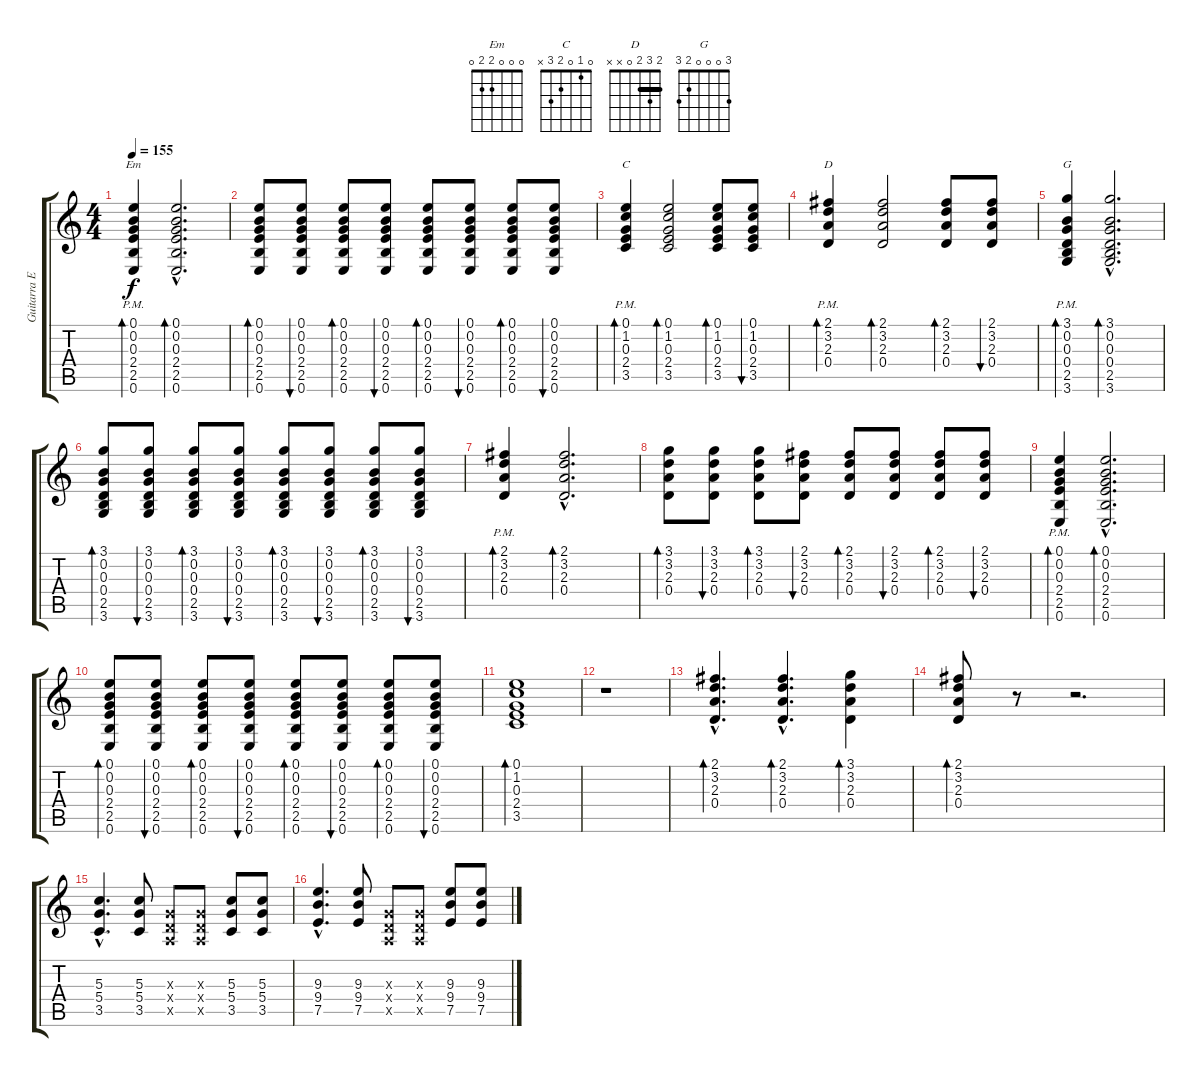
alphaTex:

\track ("Guitarra Eléctrica" "Guitarra E") {instrument overdrivenguitar}
\staff {score tabs}
\tuning (E4 B3 G3 D3 A2 E2) {hide}
\chord ("Em" 0 0 0 2 2 0)
\chord ("C" 0 1 0 2 3 x)
\chord ("D" 2 3 2 0 x x) {barre 2}
\chord ("G" 3 0 0 0 2 3)
\ts (4 4)
\tempo 155
\clef g2
\ks c
(0.1{pm} 0.2{pm} 0.3{pm} 2.4{pm} 2.5{pm} 0.6{pm}).4{bd 60 ch "Em" dy f} (0.1{hac} 0.2{hac} 0.3{hac} 2.4{hac} 2.5{hac} 0.6{hac}).2{d bd 60} |
(0.1 0.2 0.3 2.4 2.5 0.6).8{bd 60} (0.1 0.2 0.3 2.4 2.5 0.6).8{bu 60} (0.1 0.2 0.3 2.4 2.5 0.6).8{bd 60} (0.1 0.2 0.3 2.4 2.5 0.6).8{bu 60} (0.1 0.2 0.3 2.4 2.5 0.6).8{bd 60} (0.1 0.2 0.3 2.4 2.5 0.6).8{bu 60} (0.1 0.2 0.3 2.4 2.5 0.6).8{bd 60} (0.1 0.2 0.3 2.4 2.5 0.6).8{bu 60} |
(0.1{pm} 1.2{pm} 0.3{pm} 2.4{pm} 3.5{pm}).4{bd 60 ch "C"} (0.1 1.2 0.3 2.4 3.5).2{bd 60} (0.1 1.2 0.3 2.4 3.5).8{bd 60} (0.1 1.2 0.3 2.4 3.5).8{bu 60} |
(2.1{pm} 3.2{pm} 2.3{pm} 0.4{pm}).4{bd 60 ch "D"} (2.1 3.2 2.3 0.4).2{bd 60} (2.1 3.2 2.3 0.4).8{bd 60} (2.1 3.2 2.3 0.4).8{bu 60} |
(3.1{pm} 0.2{pm} 0.3{pm} 0.4{pm} 2.5{pm} 3.6{pm}).4{bd 60 ch "G"} (3.1{hac} 0.2{hac} 0.3{hac} 0.4{hac} 2.5{hac} 3.6{hac}).2{d bd 60} |
(3.1 0.2 0.3 0.4 2.5 3.6).8{bd 60} (3.1 0.2 0.3 0.4 2.5 3.6).8{bu 60} (3.1 0.2 0.3 0.4 2.5 3.6).8{bd 60} (3.1 0.2 0.3 0.4 2.5 3.6).8{bu 60} (3.1 0.2 0.3 0.4 2.5 3.6).8{bd 60} (3.1 0.2 0.3 0.4 2.5 3.6).8{bu 60} (3.1 0.2 0.3 0.4 2.5 3.6).8{bd 60} (3.1 0.2 0.3 0.4 2.5 3.6).8{bu 60} |
(2.1{pm} 3.2{pm} 2.3{pm} 0.4{pm}).4{bd 60} (2.1{hac} 3.2{hac} 2.3{hac} 0.4{hac}).2{d bd 60} |
(3.1 3.2 2.3 0.4).8{bd 60} (3.1 3.2 2.3 0.4).8{bu 60} (3.1 3.2 2.3 0.4).8{bd 60} (2.1 3.2 2.3 0.4).8{bu 60} (2.1 3.2 2.3 0.4).8{bd 60} (2.1 3.2 2.3 0.4).8{bu 60} (2.1 3.2 2.3 0.4).8{bd 60} (2.1 3.2 2.3 0.4).8{bu 60} |
(0.1{pm} 0.2{pm} 0.3{pm} 2.4{pm} 2.5{pm} 0.6{pm}).4{bd 60} (0.1{hac} 0.2{hac} 0.3{hac} 2.4{hac} 2.5{hac} 0.6{hac}).2{d bd 60} |
(0.1 0.2 0.3 2.4 2.5 0.6).8{bd 60} (0.1 0.2 0.3 2.4 2.5 0.6).8{bu 60} (0.1 0.2 0.3 2.4 2.5 0.6).8{bd 60} (0.1 0.2 0.3 2.4 2.5 0.6).8{bu 60} (0.1 0.2 0.3 2.4 2.5 0.6).8{bd 60} (0.1 0.2 0.3 2.4 2.5 0.6).8{bu 60} (0.1 0.2 0.3 2.4 2.5 0.6).8{bd 60} (0.1 0.2 0.3 2.4 2.5 0.6).8{bu 60} |
(0.1 1.2 0.3 2.4 3.5).1{bd 60} |
r.1 |
(2.1{hac} 3.2{hac} 2.3{hac} 0.4{hac}).4{d bd 60} (2.1{hac} 3.2{hac} 2.3{hac} 0.4{hac}).4{d bd 60} (3.1 3.2 2.3 0.4).4{bd 60} |
(2.1 3.2 2.3 0.4).8{bd 60} r.8 r.2{d} |
(5.3{hac} 5.4{hac} 3.5{hac}).4{d volume 13} (5.3 5.4 3.5).8 (0.3{x} 0.4{x} 0.5{x}).8 (0.3{x} 0.4{x} 0.5{x}).8 (5.3 5.4 3.5).8 (5.3 5.4 3.5).8 |
(9.3{hac} 9.4{hac} 7.5{hac}).4{d} (9.3 9.4 7.5).8 (0.3{x} 0.4{x} 0.5{x}).8 (0.3{x} 0.4{x} 0.5{x}).8 (9.3 9.4 7.5).8 (9.3 9.4 7.5).8
